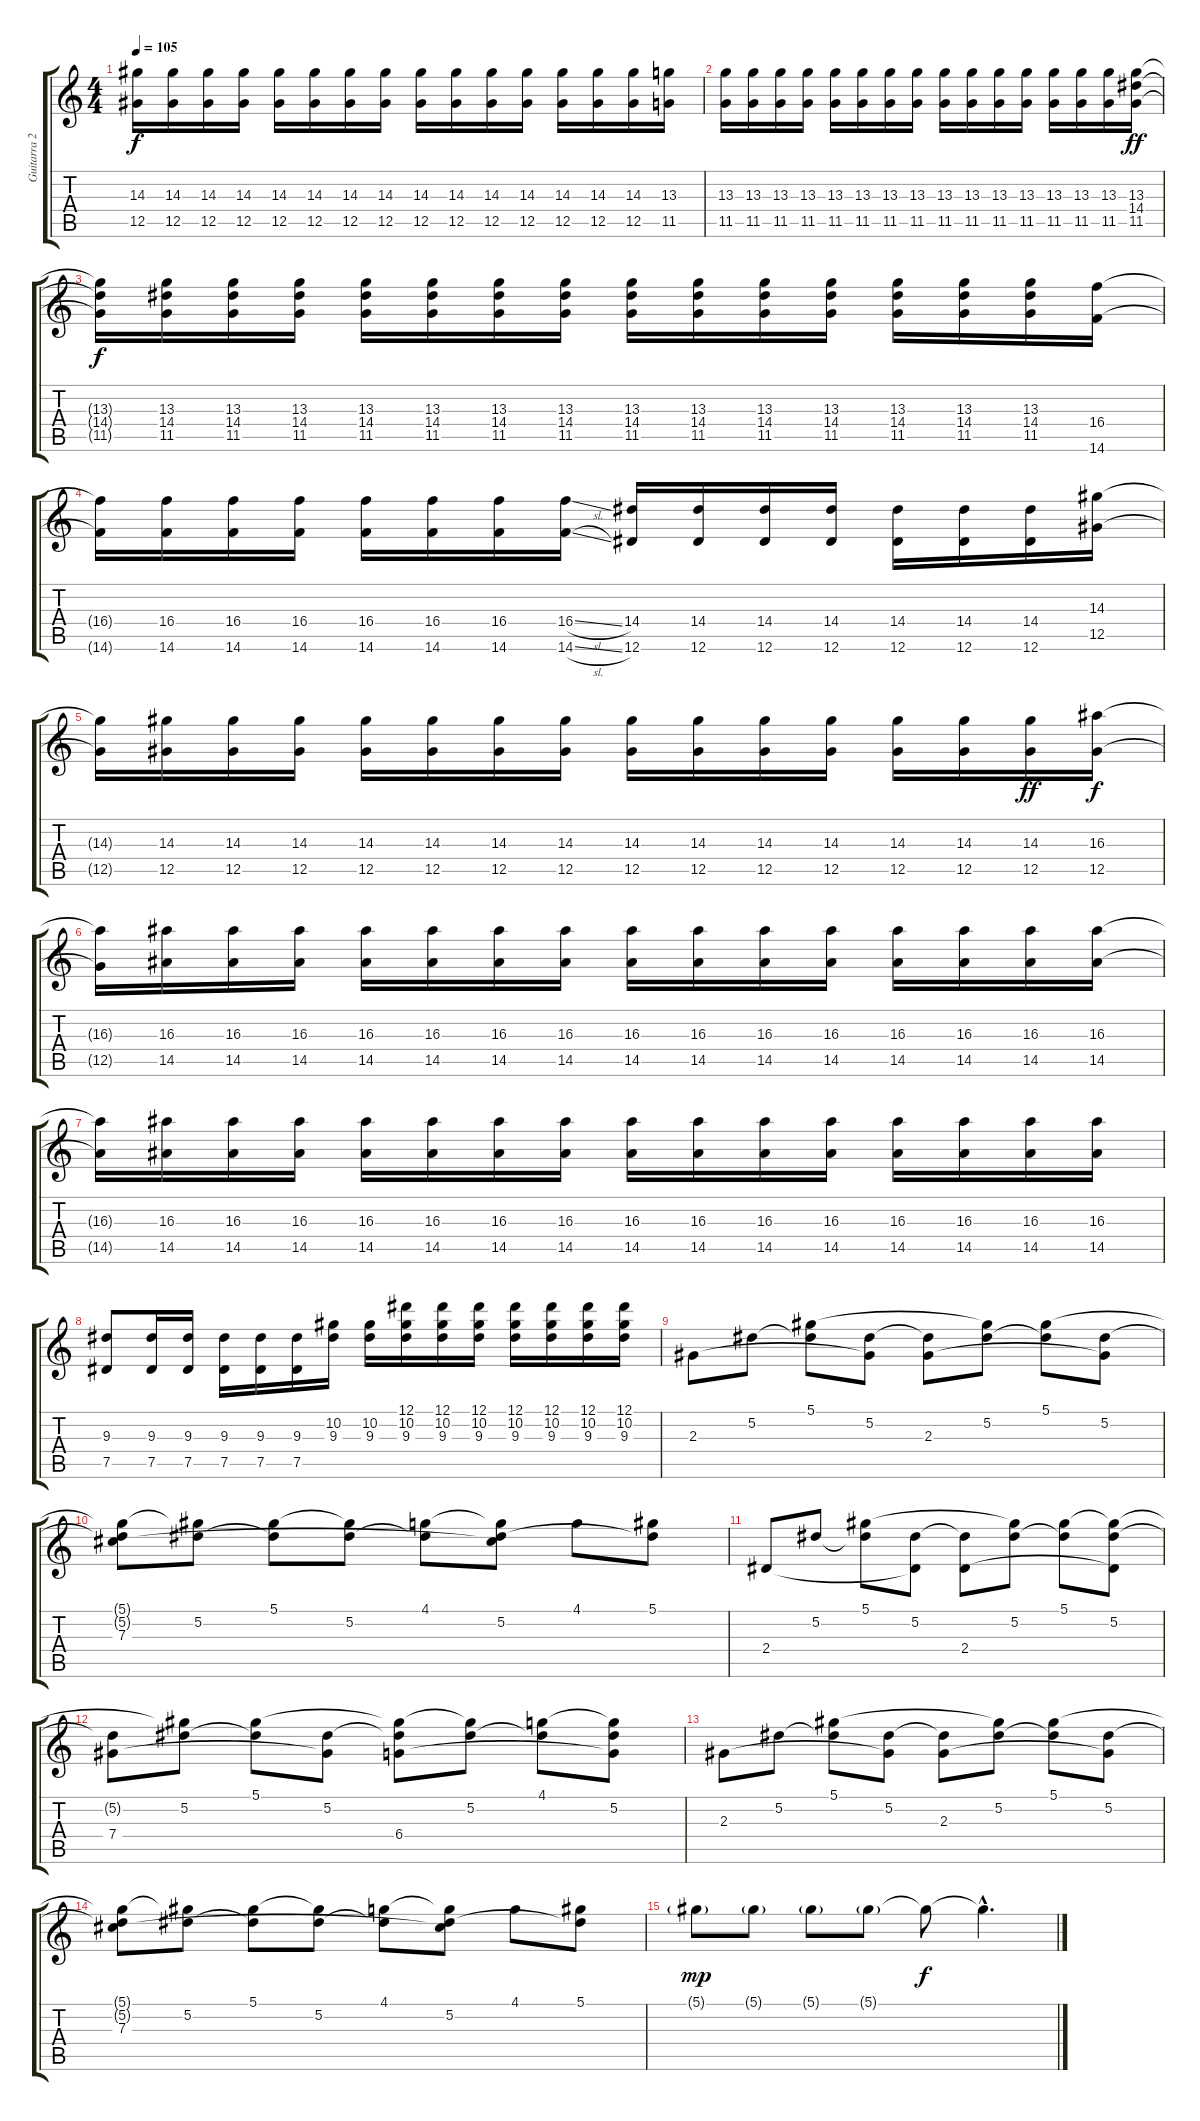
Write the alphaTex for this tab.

\track ("Guitarra 2" "Guitarra 2") {instrument distortionguitar}
\staff {score tabs}
\tuning (Eb4 Bb3 Gb3 Db3 Ab2 Eb2) {hide}
\ts (4 4)
\tempo 105
\clef g2
\ks c
(14.3 12.5).16{dy f volume 16} (14.3 12.5).16 (14.3 12.5).16 (14.3 12.5).16 (14.3 12.5).16 (14.3 12.5).16 (14.3 12.5).16 (14.3 12.5).16 (14.3 12.5).16 (14.3 12.5).16 (14.3 12.5).16 (14.3 12.5).16 (14.3 12.5).16 (14.3 12.5).16 (14.3 12.5).16 (13.3 11.5).16 |
(13.3 11.5).16 (13.3 11.5).16 (13.3 11.5).16 (13.3 11.5).16 (13.3 11.5).16 (13.3 11.5).16 (13.3 11.5).16 (13.3 11.5).16 (13.3 11.5).16 (13.3 11.5).16 (13.3 11.5).16 (13.3 11.5).16 (13.3 11.5).16 (13.3 11.5).16 (13.3 11.5).16 (13.3 14.4 11.5).16{dy ff} |
(13.3{t} 14.4{t} 11.5{t}).16{dy f} (13.3 14.4 11.5).16 (13.3 14.4 11.5).16 (13.3 14.4 11.5).16 (13.3 14.4 11.5).16 (13.3 14.4 11.5).16 (13.3 14.4 11.5).16 (13.3 14.4 11.5).16 (13.3 14.4 11.5).16 (13.3 14.4 11.5).16 (13.3 14.4 11.5).16 (13.3 14.4 11.5).16 (13.3 14.4 11.5).16 (13.3 14.4 11.5).16 (13.3 14.4 11.5).16 (16.4 14.6).16 |
(16.4{t} 14.6{t}).16 (16.4 14.6).16 (16.4 14.6).16 (16.4 14.6).16 (16.4 14.6).16 (16.4 14.6).16 (16.4 14.6).16 (16.4{sl} 14.6{sl}).16 (14.4 12.6).16 (14.4 12.6).16 (14.4 12.6).16 (14.4 12.6).16 (14.4 12.6).16 (14.4 12.6).16 (14.4 12.6).16 (14.3 12.5).16 |
(14.3{t} 12.5{t}).16 (14.3 12.5).16 (14.3 12.5).16 (14.3 12.5).16 (14.3 12.5).16 (14.3 12.5).16 (14.3 12.5).16 (14.3 12.5).16 (14.3 12.5).16 (14.3 12.5).16 (14.3 12.5).16 (14.3 12.5).16 (14.3 12.5).16 (14.3 12.5).16 (14.3 12.5).16{dy ff} (16.3 12.5).16{dy f} |
(16.3{t} 12.5{t}).16 (16.3 14.5).16 (16.3 14.5).16 (16.3 14.5).16 (16.3 14.5).16 (16.3 14.5).16 (16.3 14.5).16 (16.3 14.5).16 (16.3 14.5).16 (16.3 14.5).16 (16.3 14.5).16 (16.3 14.5).16 (16.3 14.5).16 (16.3 14.5).16 (16.3 14.5).16 (16.3 14.5).16 |
(16.3{t} 14.5{t}).16 (16.3 14.5).16 (16.3 14.5).16 (16.3 14.5).16 (16.3 14.5).16 (16.3 14.5).16 (16.3 14.5).16 (16.3 14.5).16 (16.3 14.5).16 (16.3 14.5).16 (16.3 14.5).16 (16.3 14.5).16 (16.3 14.5).16 (16.3 14.5).16 (16.3 14.5).16 (16.3 14.5).16 |
(9.3 7.5).8 (9.3 7.5).16 (9.3 7.5).16 (9.3 7.5).16 (9.3 7.5).16 (9.3 7.5).16 (10.2 9.3).16 (10.2 9.3).16 (12.1 10.2 9.3).16 (12.1 10.2 9.3).16 (12.1 10.2 9.3).16 (12.1 10.2 9.3).16 (12.1 10.2 9.3).16 (12.1 10.2 9.3).16 (12.1 10.2 9.3).16 |
2.3.8{volume 13 instrument electricguitarclean} 5.2.8 (5.1 5.2{t}).8 (5.2 2.3{t}).8 (5.2{t} 2.3).8 (5.1{t} 5.2).8 (5.1 5.2{t}).8 (5.2 2.3{t}).8 |
(5.1{t} 5.2{t} 7.3).8 (5.1{t} 5.2).8 (5.1 5.2{t}).8 (5.1{t} 5.2).8 (4.1 5.2{t}).8 (4.1{t} 5.2 7.3{t}).8 4.1.8 (5.1 5.2{t}).8 |
2.4.8 5.2.8 (5.1 5.2{t}).8 (5.2 2.4{t}).8 (5.2{t} 2.4).8 (5.1{t} 5.2).8 (5.1 5.2{t}).8 (5.1{t} 5.2 2.4{t}).8 |
(5.2{t} 7.4).8 (5.1{t} 5.2).8 (5.1 5.2{t}).8 (5.2 7.4{t}).8 (5.1{t} 5.2{t} 6.4).8 (5.1{t} 5.2).8 (4.1 5.2{t}).8 (4.1{t} 5.2 6.4{t}).8 |
2.3.8{volume 11 instrument electricguitarclean} 5.2.8 (5.1 5.2{t}).8 (5.2 2.3{t}).8 (5.2{t} 2.3).8 (5.1{t} 5.2).8 (5.1 5.2{t}).8 (5.2 2.3{t}).8 |
(5.1{t} 5.2{t} 7.3).8 (5.1{t} 5.2).8 (5.1 5.2{t}).8 (5.1{t} 5.2).8 (4.1 5.2{t}).8 (4.1{t} 5.2 7.3{t}).8 4.1.8 (5.1 5.2{t}).8 |
5.1{g}.8{dy mp} 5.1{g}.8 5.1{g}.8 5.1{g}.8 5.1{t}.8{dy f} 5.1{hac t}.4{d}
